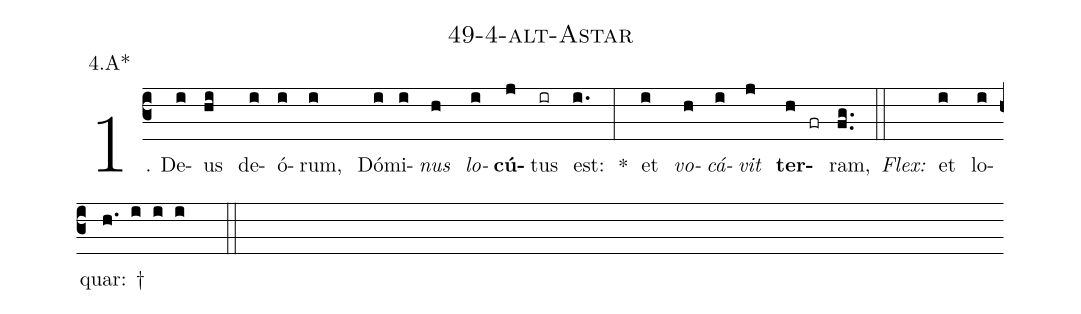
name: 49-4-alt-Astar;
annotation: 4.A*;
%%
(c3)1. De(i)us(hi) de(i)ó(i)rum,(i) Dó(i)mi(i)<i>nus</i>(h) <i>lo</i>(i)<b>cú</b>(j)tus(ir) est:(i.) *(:) et(i) <i>vo</i>(h)<i>cá</i>(i)<i>vit</i>(j) <b>ter</b>(h fr)ram,(fg..) (::)
<i>Flex:</i>()  et(i) lo(i)quar: †(h. i i i  ::)
